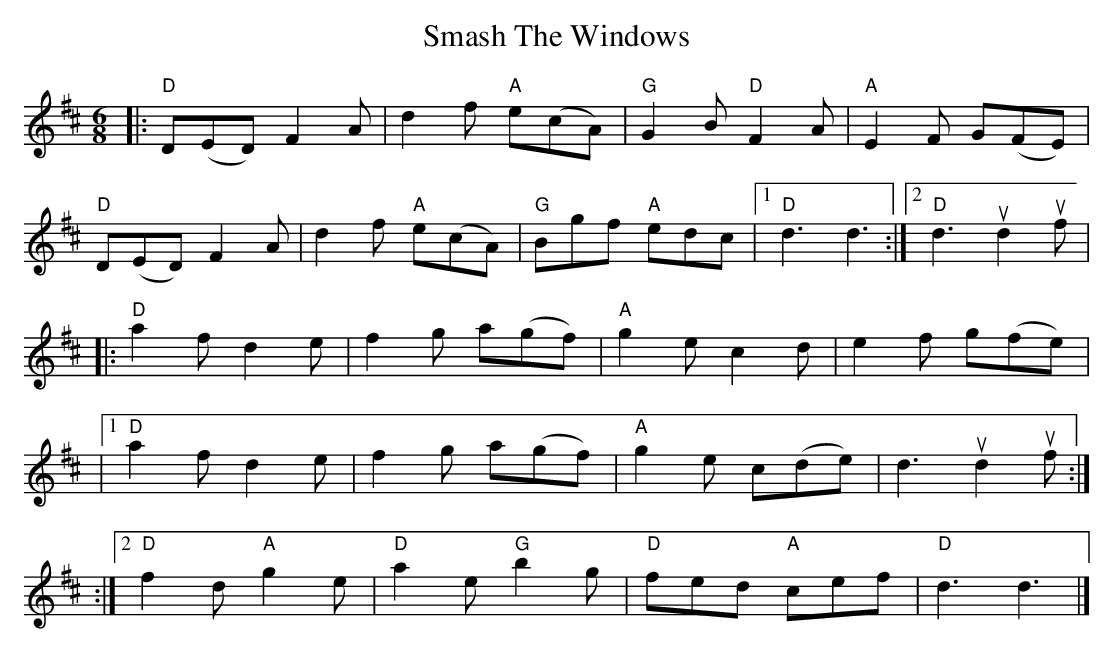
X:1
T:Smash The Windows
M:6/8
L:1/8
K:Dmaj
|: "D" D(ED) F2A | d2f "A" e(cA) | "G" G2B "D" F2A | "A" E2F G(FE) |
"D" D(ED) F2A | d2f "A" e(cA) | "G" Bgf "A" edc |1 "D" d3 d3 :|2 "D" d3 ud2 uf |
|: "D" a2f d2e | f2g a(gf) | "A" g2e c2d | e2f g(fe) |
|1 "D" a2f d2e | f2g a(gf) | "A" g2e c(de) | d3 ud2 uf :|
:|2 "D" f2 d "A" g2 e | "D" a2 e "G" b2 g | "D" fed "A" cef | "D" d3 d3 |]
